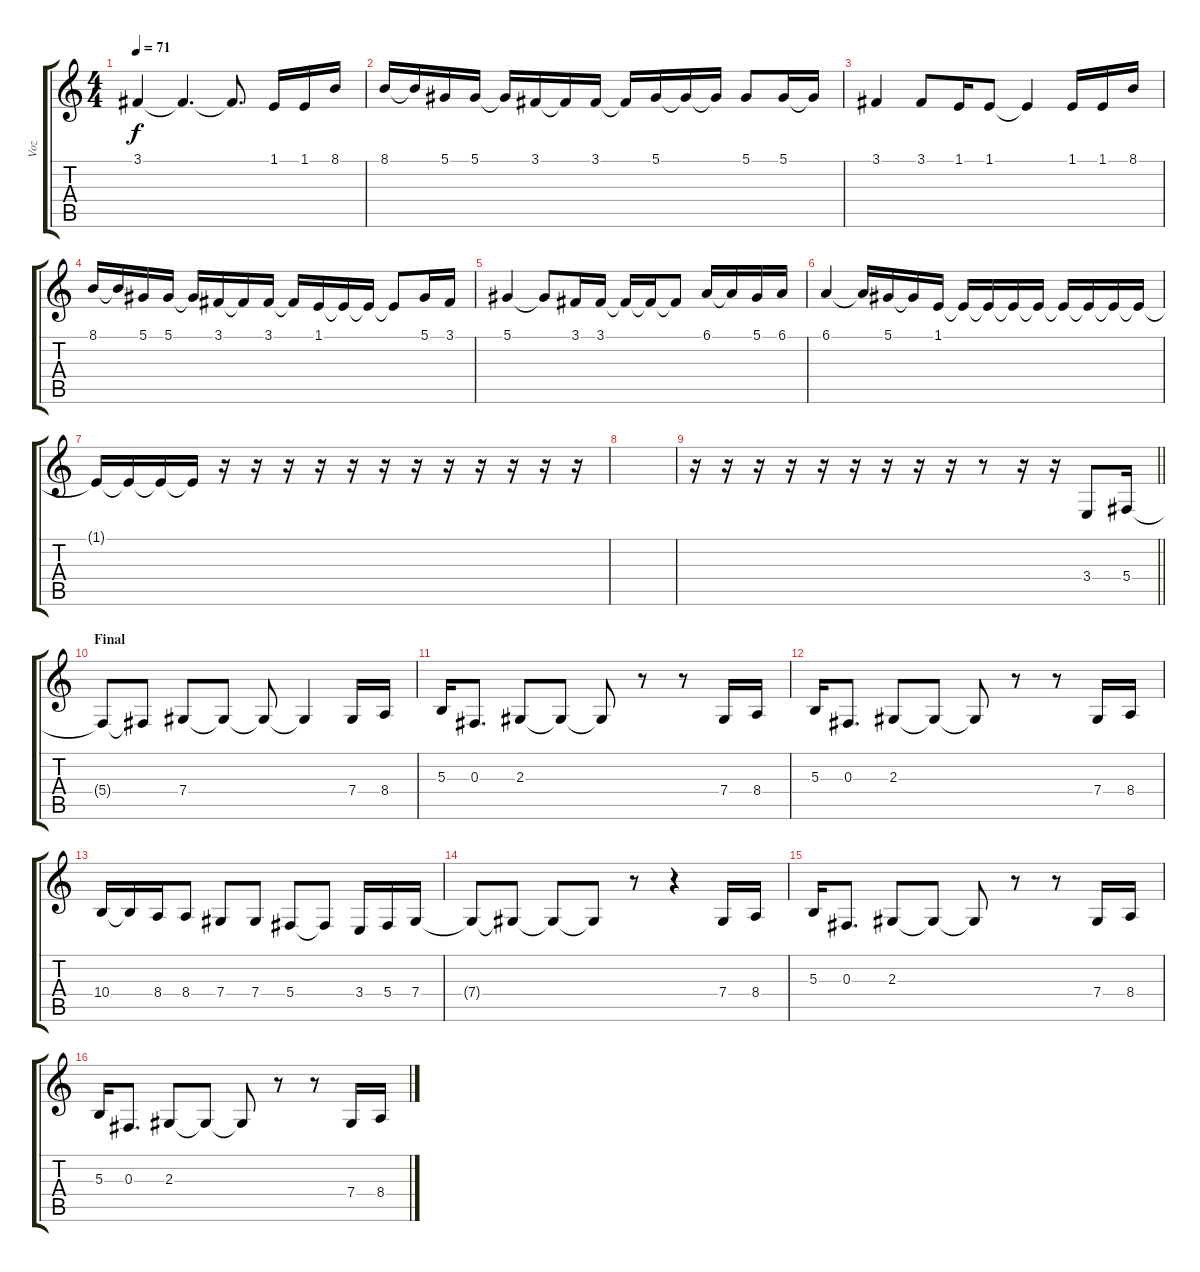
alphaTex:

\track ("Voz" "Voz") {instrument tenorsax}
\staff {score tabs}
\tuning (Eb4 Bb3 Gb3 Db3 Ab2 Eb2) {hide}
\ts (4 4)
\tempo 71
\clef g2
\ks c
3.1{t}.4{dy f} 3.1{t}.4{d} 3.1{t}.8{d} 1.1.16 1.1.16 8.1.16 |
8.1.16 8.1{t}.16 5.1.16 5.1.16 5.1{t}.16 3.1.16 3.1{t}.16 3.1.16 3.1{t}.16 5.1.16 5.1{t}.16 5.1{t}.16 5.1.8 5.1.16 5.1{t}.16 |
3.1.4 3.1.8 1.1.16 1.1.8 1.1{t}.4 1.1.16 1.1.16 8.1.16 |
8.1.16 8.1{t}.16 5.1.16 5.1.16 5.1{t}.16 3.1.16 3.1{t}.16 3.1.16 3.1{t}.16 1.1.16 1.1{t}.16 1.1{t}.16 1.1{t}.8 5.1.16 3.1.16 |
5.1.4 5.1{t}.8 3.1.16 3.1.16 3.1{t}.16 3.1{t}.16 3.1{t}.8 6.1.16 6.1{t}.16 5.1.16 6.1.16 |
6.1.4 6.1{t}.16 5.1.16 5.1{t}.16 1.1.16 1.1{t}.16 1.1{t}.16 1.1{t}.16 1.1{t}.16 1.1{t}.16 1.1{t}.16 1.1{t}.16 1.1{t}.16 |
1.1{t}.16 1.1{t}.16 1.1{t}.16 1.1{t}.16 r.16 r.16 r.16 r.16 r.16 r.16 r.16 r.16 r.16 r.16 r.16 r.16 |
|
\barLineRight lightlight
r.16 r.16 r.16 r.16 r.16 r.16 r.16 r.16 r.16 r.8 r.16 r.16 3.4.8 5.4.16 |
\section ("" "Final")
5.4{t}.8 5.4{t}.8 7.4.8 7.4{t}.8 7.4{t}.8 7.4{t}.4 7.4.16 8.4.16 |
5.3.16 0.3.8{d} 2.3.8 2.3{t}.8 2.3{t}.8 r.8 r.8 7.4.16 8.4.16 |
5.3.16 0.3.8{d} 2.3.8 2.3{t}.8 2.3{t}.8 r.8 r.8 7.4.16 8.4.16 |
10.4.16 10.4{t}.16 8.4.16 8.4.8 7.4.8 7.4.8 5.4.8 5.4{t}.8 3.4.16 5.4.16 7.4.16 |
7.4{t}.8 7.4{t}.8 7.4{t}.8 7.4{t}.8 r.8 r.4 7.4.16 8.4.16 |
5.3.16 0.3.8{d} 2.3.8 2.3{t}.8 2.3{t}.8 r.8 r.8 7.4.16 8.4.16 |
5.3.16 0.3.8{d} 2.3.8 2.3{t}.8 2.3{t}.8 r.8 r.8 7.4.16 8.4.16
